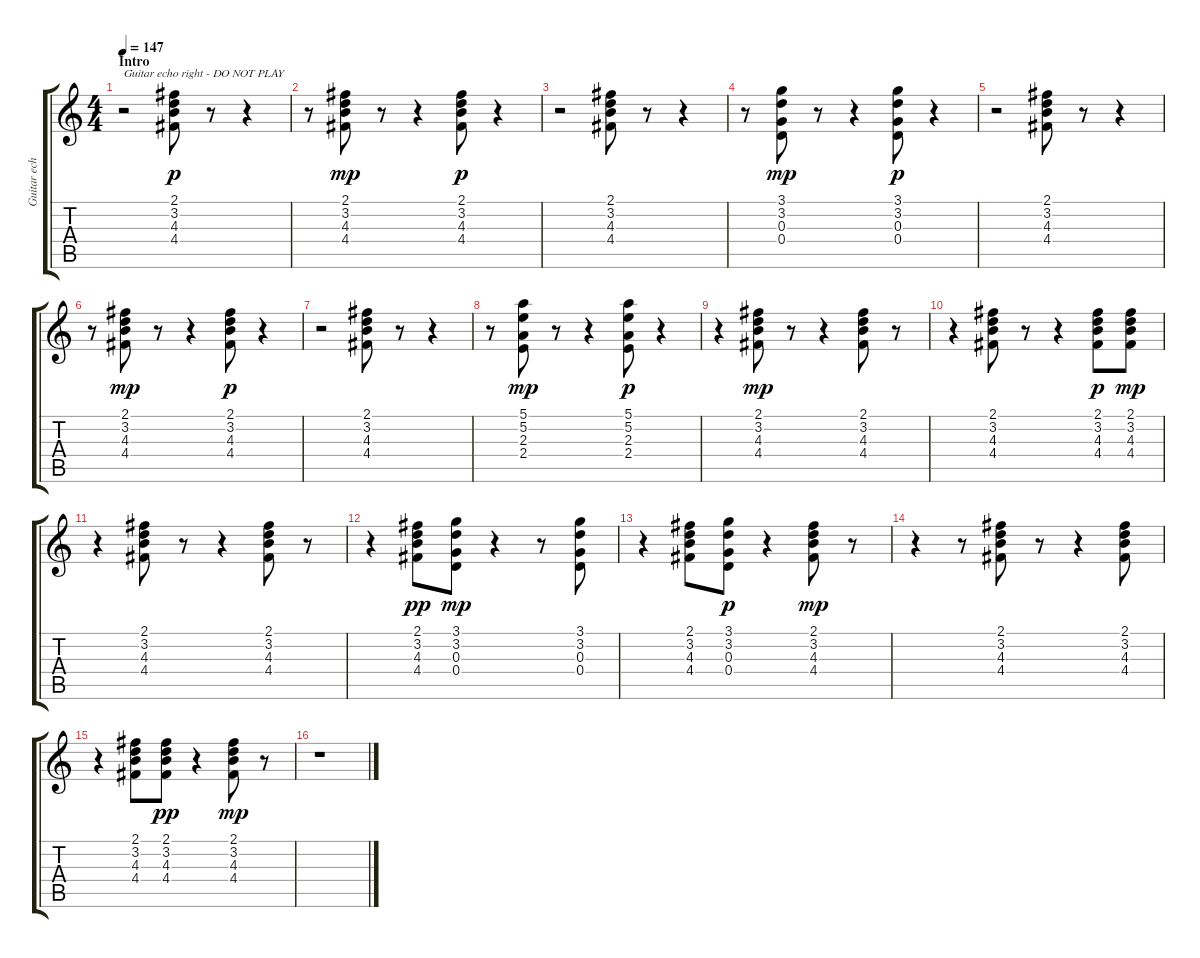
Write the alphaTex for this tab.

\track ("Guitar echo (right)" "Guitar ech") {instrument electricguitarclean}
\staff {score tabs}
\tuning (E4 B3 G3 D3 A2 E2) {hide}
\ts (4 4)
\section ("" "Intro")
\tempo 147
\clef g2
\ks c
r.2{txt "Guitar echo right - DO NOT PLAY" dy p instrument electricguitarclean} (2.1 3.2 4.3 4.4).8 r.8 r.4 |
\section ("" "")
r.8 (2.1 3.2 4.3 4.4).8{dy mp} r.8 r.4 (2.1 3.2 4.3 4.4).8{dy p} r.4 |
r.2 (2.1 3.2 4.3 4.4).8 r.8 r.4 |
r.8 (3.1 3.2 0.3 0.4).8{dy mp} r.8 r.4 (3.1 3.2 0.3 0.4).8{dy p} r.4 |
r.2 (2.1 3.2 4.3 4.4).8 r.8 r.4 |
r.8 (2.1 3.2 4.3 4.4).8{dy mp} r.8 r.4 (2.1 3.2 4.3 4.4).8{dy p} r.4 |
r.2 (2.1 3.2 4.3 4.4).8 r.8 r.4 |
r.8 (5.1 5.2 2.3 2.4).8{dy mp} r.8 r.4 (5.1 5.2 2.3 2.4).8{dy p} r.4 |
r.4 (2.1 3.2 4.3 4.4).8{dy mp} r.8 r.4 (2.1 3.2 4.3 4.4).8 r.8 |
r.4 (2.1 3.2 4.3 4.4).8 r.8 r.4 (2.1 3.2 4.3 4.4).8{dy p} (2.1 3.2 4.3 4.4).8{dy mp} |
r.4 (2.1 3.2 4.3 4.4).8 r.8 r.4 (2.1 3.2 4.3 4.4).8 r.8 |
r.4 (2.1 3.2 4.3 4.4).8{dy pp} (3.1 3.2 0.3 0.4).8{dy mp} r.4 r.8 (3.1 3.2 0.3 0.4).8 |
r.4 (2.1 3.2 4.3 4.4).8 (3.1 3.2 0.3 0.4).8{dy p} r.4 (2.1 3.2 4.3 4.4).8{dy mp} r.8 |
r.4 r.8 (2.1 3.2 4.3 4.4).8 r.8 r.4 (2.1 3.2 4.3 4.4).8 |
r.4 (2.1 3.2 4.3 4.4).8 (2.1 3.2 4.3 4.4).8{dy pp} r.4 (2.1 3.2 4.3 4.4).8{dy mp} r.8 |
r.1
